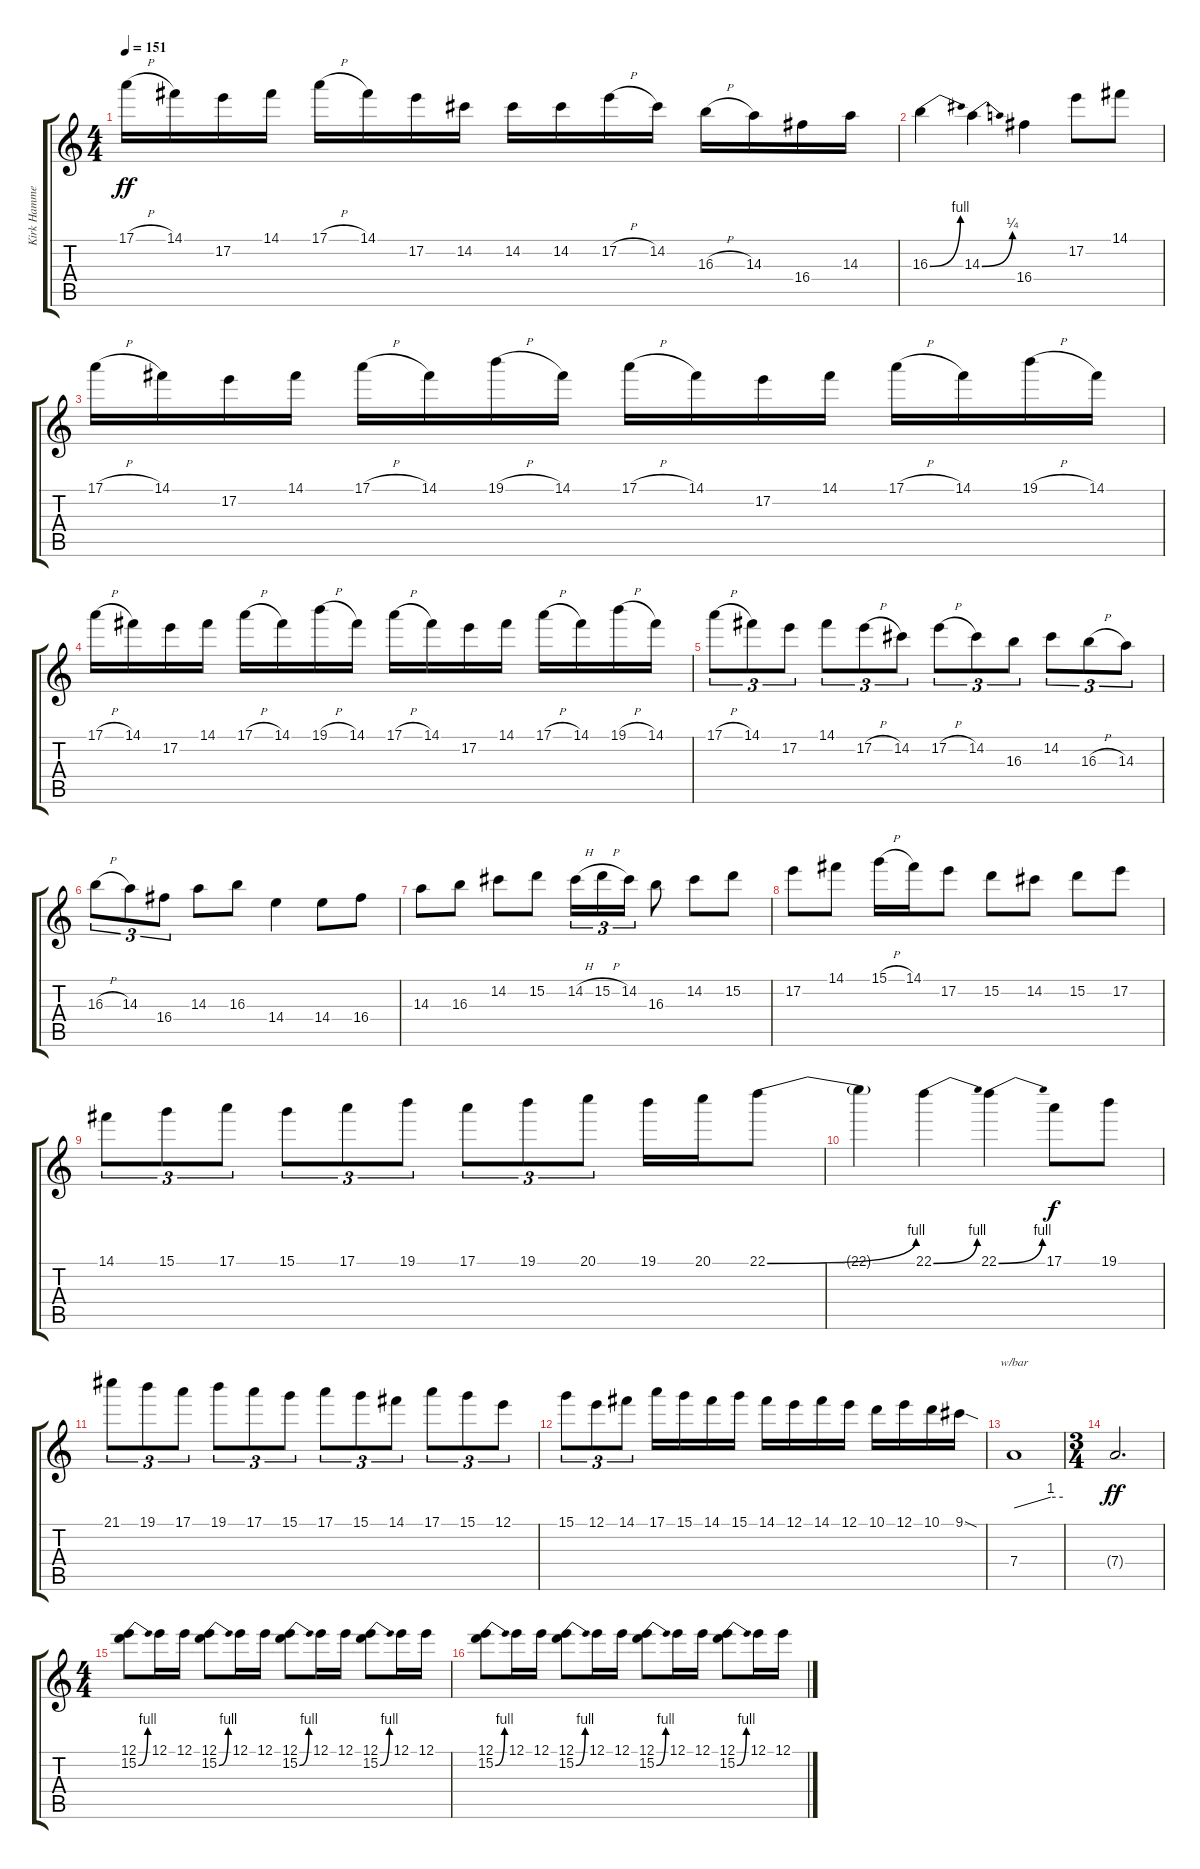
\track ("Kirk Hammet" "Kirk Hamme") {instrument distortionguitar}
\staff {score tabs}
\tuning (E4 B3 G3 D3 A2 E2) {hide}
\ts (4 4)
\tempo 151
\clef g2
\ks c
17.1{h}.16{dy ff} 14.1.16 17.2.16 14.1.16 17.1{h}.16 14.1.16 17.2.16 14.2.16 14.2.16 14.2.16 17.2{h}.16 14.2.16 16.3{h}.16 14.3.16 16.4.16 14.3.16 |
16.3{be (bend 0 0 60 4)}.4 14.3{be (bend 0 0 60 1)}.4 16.4.4 17.2.8 14.1.8 |
17.1{h}.16 14.1.16 17.2.16 14.1.16 17.1{h}.16 14.1.16 19.1{h}.16 14.1.16 17.1{h}.16 14.1.16 17.2.16 14.1.16 17.1{h}.16 14.1.16 19.1{h}.16 14.1.16 |
17.1{h}.16 14.1.16 17.2.16 14.1.16 17.1{h}.16 14.1.16 19.1{h}.16 14.1.16 17.1{h}.16 14.1.16 17.2.16 14.1.16 17.1{h}.16 14.1.16 19.1{h}.16 14.1.16 |
17.1{h}.8{tu (3 2)} 14.1.8{tu (3 2)} 17.2.8{tu (3 2)} 14.1.8{tu (3 2)} 17.2{h}.8{tu (3 2)} 14.2.8{tu (3 2)} 17.2{h}.8{tu (3 2)} 14.2.8{tu (3 2)} 16.3.8{tu (3 2)} 14.2.8{tu (3 2)} 16.3{h}.8{tu (3 2)} 14.3.8{tu (3 2)} |
16.3{h}.8{tu (3 2)} 14.3.8{tu (3 2)} 16.4.8{tu (3 2)} 14.3.8 16.3.8 14.4.4 14.4.8 16.4.8 |
14.3.8 16.3.8 14.2.8 15.2.8 14.2{h}.16{tu (3 2)} 15.2{h}.16{tu (3 2)} 14.2.16{tu (3 2)} 16.3.8 14.2.8 15.2.8 |
17.2.8 14.1.8 15.1{h}.16 14.1.16 17.2.8 15.2.8 14.2.8 15.2.8 17.2.8 |
14.1.8{tu (3 2)} 15.1.8{tu (3 2)} 17.1.8{tu (3 2)} 15.1.8{tu (3 2)} 17.1.8{tu (3 2)} 19.1.8{tu (3 2)} 17.1.8{tu (3 2)} 19.1.8{tu (3 2)} 20.1.8{tu (3 2)} 19.1.16 20.1.16 22.1{be (bend 0 0 60 4)}.8 |
22.1{t}.4 22.1{be (bend 0 0 60 4)}.4 22.1{be (bend 0 0 60 4)}.4 17.1.8{dy f volume 15 balance 8} 19.1.8 |
21.1.8{tu (3 2)} 19.1.8{tu (3 2)} 17.1.8{tu (3 2)} 19.1.8{tu (3 2)} 17.1.8{tu (3 2)} 15.1.8{tu (3 2)} 17.1.8{tu (3 2)} 15.1.8{tu (3 2)} 14.1.8{tu (3 2)} 17.1.8{tu (3 2)} 15.1.8{tu (3 2)} 12.1.8{tu (3 2)} |
15.1.8{tu (3 2)} 12.1.8{tu (3 2)} 14.1.8{tu (3 2)} 17.1.16 15.1.16 14.1.16 15.1.16 14.1.16 12.1.16 14.1.16 12.1.16 10.1.16 12.1.16 10.1.16 9.1{sod}.16 |
7.4.1{tbe (custom default 0 0 45 4 60 4) volume 14 balance 1} |
\ts (3 4)
7.4{t}.2{d dy ff} |
\ts (4 4)
(12.1 15.2{be (bend 0 0 60 4)}).8{volume 15 balance 8} 12.1.16 12.1.16 (12.1 15.2{be (bend 0 0 60 4)}).8 12.1.16 12.1.16 (12.1 15.2{be (bend 0 0 60 4)}).8 12.1.16 12.1.16 (12.1 15.2{be (bend 0 0 60 4)}).8 12.1.16 12.1.16 |
(12.1 15.2{be (bend 0 0 60 4)}).8 12.1.16 12.1.16 (12.1 15.2{be (bend 0 0 60 4)}).8 12.1.16 12.1.16 (12.1 15.2{be (bend 0 0 60 4)}).8 12.1.16 12.1.16 (12.1 15.2{be (bend 0 0 60 4)}).8 12.1.16 12.1.16
